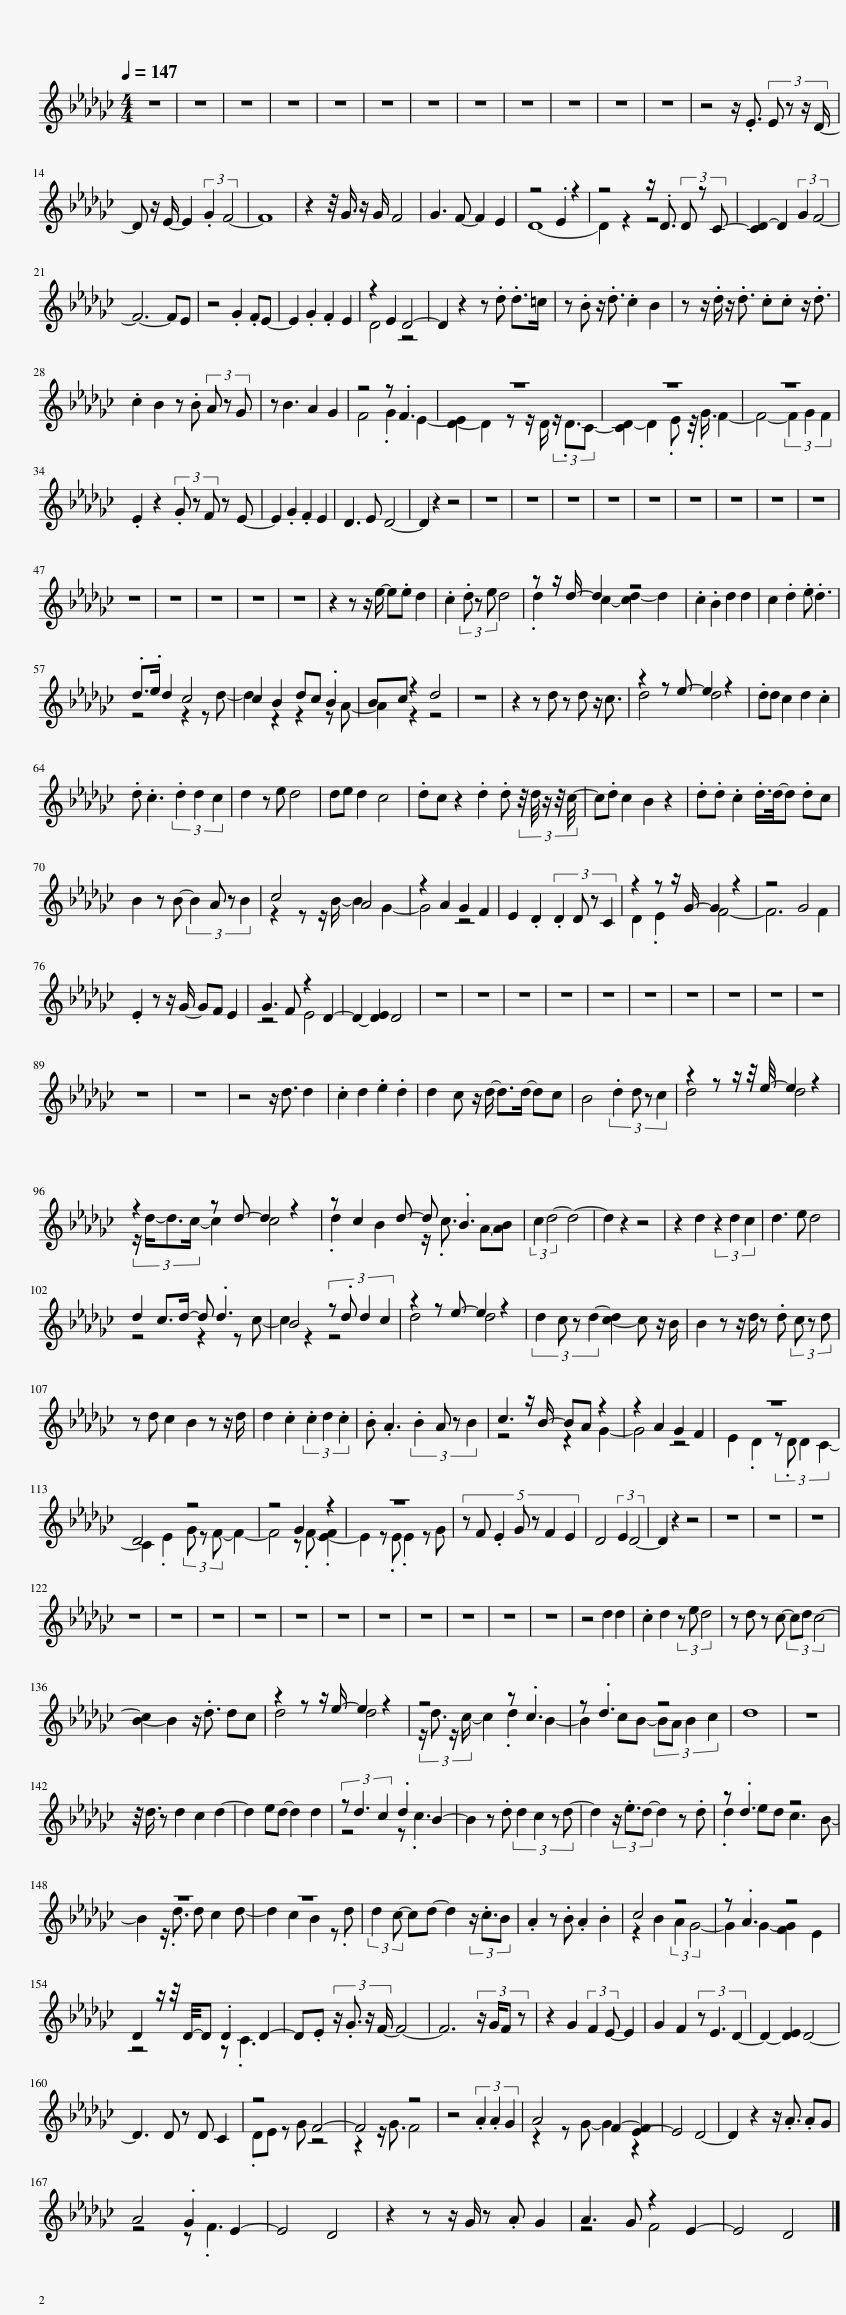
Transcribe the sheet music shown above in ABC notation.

X:1
%%score ( 1 2 )
L:1/8
Q:1/4=147
M:4/4
I:linebreak $
K:Gb
V:1 treble
V:2 treble
V:1
 z8 | z8 | z8 | z8 | z8 | %5
 z8 | z8 | z8 | z8 | z8 | %10
 z8 | z8 | z4 z/ .E3/2 (3:2:4E z z/ D/- |$ D z/ E/- E2 (3:2:2.G2 F4- | F8 | %15
 z2 z/4 G3/4 z/ G/ F4 | G3 F- F2 E2 | z4 .E2 z2 | z4 z/ .D3/2 (3D z C- | [CD-]2 D2 (3:2:2G2 F4- |$ %20
 F6- FE | z4 .G2 .FE- | E2 .G2 .F2 E2 | z2 E2 D4- | D2 z2 z .d .d>=c | %25
 z .B z/ .d3/2 .c2 B2 | z z/ .d/ z/ .d3/2 .c.c z/ .d3/2 |$ .c2 B2 z .B (3A z G | z B3 A2 G2 | z4 z .F3 | %30
 z8 | z8 | z8 |$ .E2 z2 (3.G z F z E- | E2 .G2 .F2 E2 | %35
 D3 E D4- | D2 z2 z4 | z8 | z8 | z8 | %40
 z8 | z8 | z8 | z8 | z8 | %45
 z8 |$ z8 | z8 | z8 | z8 | %50
 z8 | z2 z z/ e/- e.e d2 | .c2 (3.d z e d4 | z z/ d/- d2 z4 | .c2 .B2 d2 d2 | %55
 c2 .d2 .e .d3 |$ .d>.e d2 c4 | c2 B2 dc .B2 | Bc z2 d4 | z8 | %60
 z2 z d z d z/ c3/2 | z2 z e- e2 z2 | .dd c2 d2 .c2 |$ .d .c3 (3.d2 d2 c2 | d2 z e d4 | %65
 de d2 c4 | .dc z2 .d2 .d (3:2:5z/4 d/4 z/ z/4 c/4- | c.d c2 B2 z2 | .d.d .c2 .d/>d/-d .dc |$ B2 z B- (3:2:4B2 A z B2 | %70
 c4 A4 | z2 A2 G2 F2 | E2 .D2 (3:2:4.D2 D z C2 | z2 z z/ G/- G2 z2 | z4 G4 |$ %75
 .E2 z z/ G/- GF E2 | G3 F z2 D2- | D2- [DE]2 D4 | z8 | z8 | %80
 z8 | z8 | z8 | z8 | z8 | %85
 z8 | z8 | z8 |$ z8 | z8 | %90
 z4 z/ d3/2 d2 | .c2 d2 .e2 .d2 | d2 c z/ d/- d>d- dc | B4 (3:2:4.d2 d z c2 | z2 z z/ z/4 e/4- e2 z2 |$ %95
 z2 z d- d2 z2 | z c2 d- d .B3 | (3:2:2c2 d4- d4- | d2 z2 z4 | z2 d2 (3z2 d2 c2 | %100
 d3 e d4 |$ d2 c>d- d .d3 | B4 (3:2:4z .d d2 c2 | z2 z e- e2 z2 | (3:2:4d2 c z d2- [c-d]2 c z/ B/ | %105
 B2 z z/ d/ z .d (3c z d |$ z d c2 B2 z z/ d/ | d2 .c2 (3.c2 d2 .c2 | .B .A3 (3:2:4.B2 A z B2 | c3 z/ B/- BA z2 | %110
 z2 A2 G2 F2 | z8 |$ D4 z4 | z4 G2 z2 | z8 | %115
 (5:4:7z F .E2 G z F2 E2 | D4 (3:2:2E2 D4- | D2 z2 z4 | z8 | z8 | %120
 z8 |$ z8 | z8 | z8 | z8 | %125
 z8 | z8 | z8 | z8 | z8 | %130
 z8 | z8 | z4 d2 d2 | .c2 d2 (3z e d4 | z d z c- (3cd c4- |$ %135
 [B-c]2 B2 z/ .d3/2 dc | z2 z z/ e/- e2 z2 | z4 z .c3 | z .d3 z4 | d8 | %140
 z8 |$ z/4 d3/4 z d2 c2 d2- | d2 ed- d2 d2 | (3z d3 c2 .d2 B2- | B2 z .d (3:2:4d2 c2 z d- | %145
 d2 (3z/ .e3/2d- d2 z .d | z .d3 z4 |$ z8 | z8 | (3:2:2d2 c- cd- d2 (3z/ .c3/2B | %150
 .A2 z .B .A2 .B2 | c4 z4 | z .A3 z4 |$ D2 z/ z/4 D/4-D .D2 D2- | D.E (3:2:4z/ .G3/2 z/ F/- F4- | %155
 F6 (3:2:4z/ G/F z | z2 G2 (3:2:2F2 E- E2 | G2 F2 (3z E3 D2- | D2- [DE]2 D4- |$ D3 D z D C2 | %160
 z4 F4- | F4 z4 | z4 (3.A2 .A2 G2 | A4 F2- [E-F]2 | E4 D4- | %165
 D2 z2 z/ .A3/2 .AG |$ A4 .G2 E2- | E4 D4 | z2 z z/ G/ z .A G2 | A3 G z2 E2- | %170
 E4 D4 |] %171
V:2
 x8 | x8 | x8 | x8 | x8 | %5
 x8 | x8 | x8 | x8 | x8 | %10
 x8 | x8 | x8 |$ x8 | x8 | %15
 x8 | x8 | D8- | D2 z2 z4 | x8 |$ %20
 x8 | x8 | x8 | D4 z4 | x8 | %25
 x8 | x8 |$ x8 | x8 | F4 .G2 E2- | %30
 [D-E]2 D2 z z/ D/ (3z/ .D3/2C- | [CD-]2 D2 .E z/4 .G3/4 F2- | F4- (3F2 G2 F2 |$ x8 | x8 | %35
 x8 | x8 | x8 | x8 | x8 | %40
 x8 | x8 | x8 | x8 | x8 | %45
 x8 |$ x8 | x8 | x8 | x8 | %50
 x8 | x8 | x8 | .d2 c2- [cd-]2 d2 | x8 | %55
 x8 |$ z4 z2 z d- | d2 z2 z2 z A- | A2 z2 z4 | x8 | %60
 x8 | d4 d4 | x8 |$ x8 | x8 | %65
 x8 | x8 | x8 | x8 |$ x8 | %70
 z2 z z/ B/- B2 G2- | G4 z4 | x8 | D2 .E2 F4- | F6 F2 |$ %75
 x8 | z4 E4 | x8 | x8 | x8 | %80
 x8 | x8 | x8 | x8 | x8 | %85
 x8 | x8 | x8 |$ x8 | x8 | %90
 x8 | x8 | x8 | x8 | d4 d4 |$ %95
 (3:2:4z/ d/-d3/2c/- c2 c4 | .d2 B2 z/ .c3/2 A-[AB] | x8 | x8 | x8 | %100
 x8 |$ z4 z2 z c- | c2 z2 z4 | d4 d4 | x8 | %105
 x8 |$ x8 | x8 | x8 | z4 z2 G2- | %110
 G4 z4 | E2 .D2 (3:2:4z .D D2 C2- |$ C2 .E2 (3G z F- F2- | F4 z .F- .[E-F]2 | E2 z .E .E2 z G | %115
 x8 | x8 | x8 | x8 | x8 | %120
 x8 |$ x8 | x8 | x8 | x8 | %125
 x8 | x8 | x8 | x8 | x8 | %130
 x8 | x8 | x8 | x8 | x8 |$ %135
 x8 | d4 d4 | (3:2:4z/ d3/2 z/ c/- c2 .d2 B2- | B2 cB- (3:2:4BA B2 c2 | x8 | %140
 x8 |$ x8 | x8 | z4 z .c3 | x8 | %145
 x8 | .d2 ed c3 B- |$ B2 z/ .d3/2 d c2 d- | d2 c2 B2 z .d | x8 | %150
 x8 | z2 B2 (3:2:2A2 G4- | G2 G2- [FG]2 E2 |$ z4 z .C3 | x8 | %155
 x8 | x8 | x8 | x8 |$ x8 | %160
 .DE z G z4 | z2 z/ G3/2 F4 | x8 | z2 z G- G2 z2 | x8 | %165
 x8 |$ z4 z .F3 | x8 | x8 | z4 F4 | %170
 x8 |] %171
